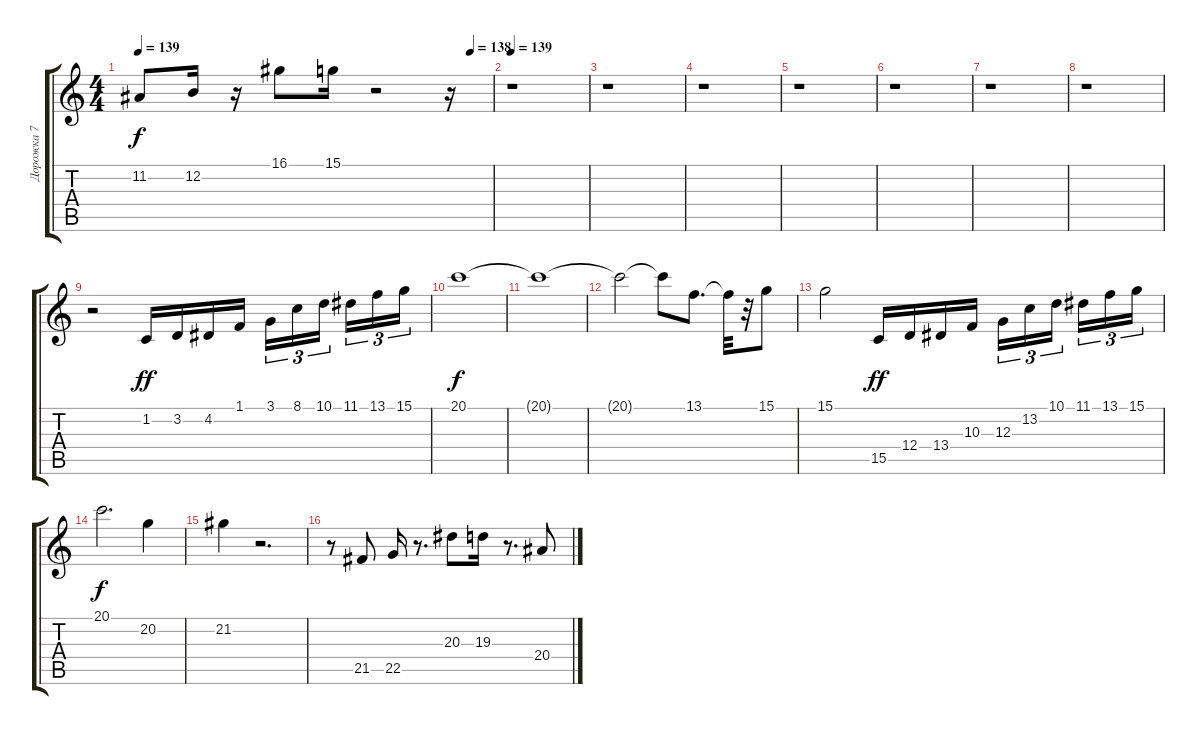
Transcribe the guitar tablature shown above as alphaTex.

\track ("Дорожка 7" "Дорожка 7") {instrument stringensemble1}
\staff {score tabs}
\tuning (E4 B3 G3 D3 A2 E2) {hide}
\ts (4 4)
\tempo 139
\tempo (138 0.9375)
\clef g2
\ks c
11.2.8{dy f} 12.2.16 r.16 16.1.8 15.1.16 r.2 r.16 |
\tempo 139
r.1 |
r.1 |
r.1 |
r.1 |
r.1 |
r.1 |
r.1 |
r.2 1.2.16{dy ff} 3.2.16 4.2.16 1.1.16 3.1.16{tu (3 2)} 8.1.16{tu (3 2)} 10.1.16{tu (3 2)} 11.1.16{tu (3 2)} 13.1.16{tu (3 2)} 15.1.16{tu (3 2)} |
20.1.1{dy f} |
20.1{t}.1 |
20.1{t}.2 20.1{t}.8 13.1.8{d} 13.1{t}.32 r.32 15.1.8 |
15.1.2 15.5.16{dy ff} 12.4.16 13.4.16 10.3.16 12.3.16{tu (3 2)} 13.2.16{tu (3 2)} 10.1.16{tu (3 2)} 11.1.16{tu (3 2)} 13.1.16{tu (3 2)} 15.1.16{tu (3 2)} |
20.1.2{d dy f} 20.2.4 |
21.2.4 r.2{d} |
r.8 21.5.8 22.5.16 r.8{d} 20.3.8 19.3.16 r.8{d} 20.4.8
